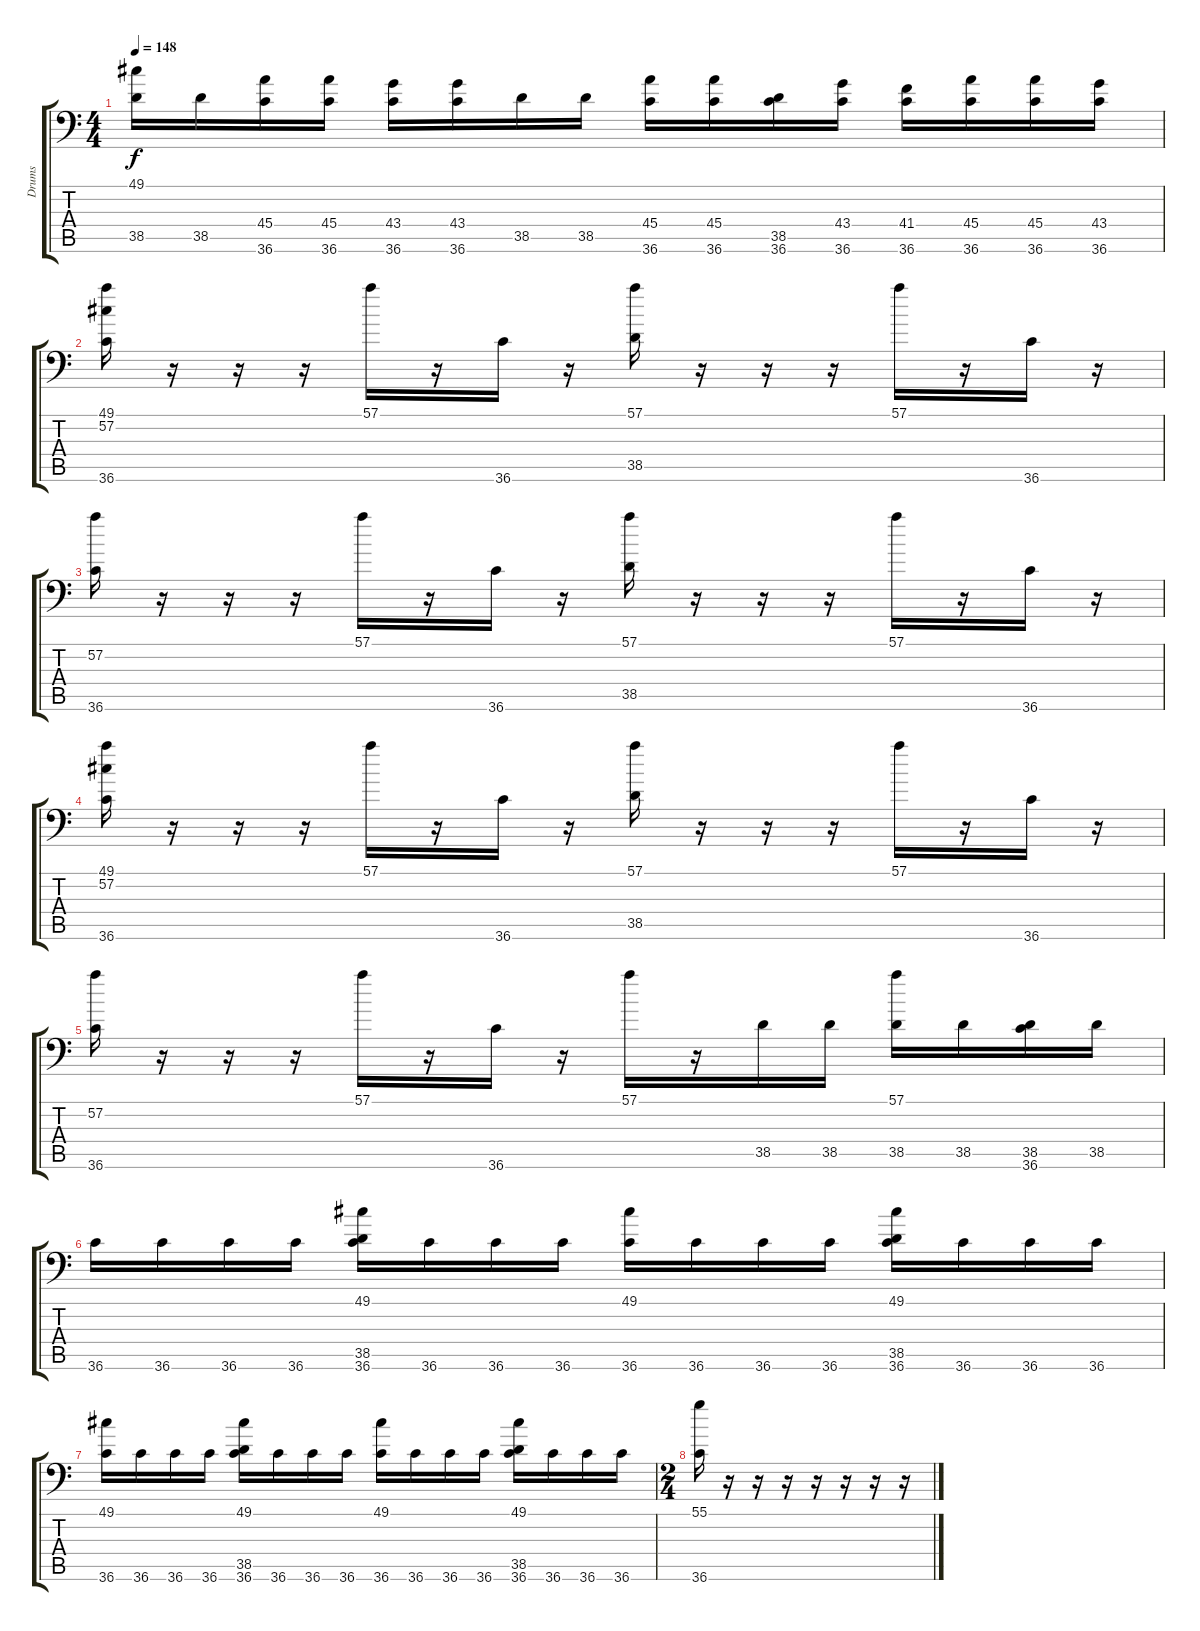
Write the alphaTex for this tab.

\track ("Drums" "Drums") {instrument acousticgrandpiano}
\staff {score tabs}
\tuning (C-1 C-1 C-1 C-1 C-1 C-1) {hide}
\ts (4 4)
\tempo 148
\clef f4
\ks c
(49.1 38.5).16{dy f} 38.5.16 (45.4 36.6).16 (45.4 36.6).16 (43.4 36.6).16 (43.4 36.6).16 38.5.16 38.5.16 (45.4 36.6).16 (45.4 36.6).16 (38.5 36.6).16 (43.4 36.6).16 (41.4 36.6).16 (45.4 36.6).16 (45.4 36.6).16 (43.4 36.6).16 |
(49.1 57.2 36.6).16 r.16 r.16 r.16 57.1.16 r.16 36.6.16 r.16 (57.1 38.5).16 r.16 r.16 r.16 57.1.16 r.16 36.6.16 r.16 |
(57.2 36.6).16 r.16 r.16 r.16 57.1.16 r.16 36.6.16 r.16 (57.1 38.5).16 r.16 r.16 r.16 57.1.16 r.16 36.6.16 r.16 |
(49.1 57.2 36.6).16 r.16 r.16 r.16 57.1.16 r.16 36.6.16 r.16 (57.1 38.5).16 r.16 r.16 r.16 57.1.16 r.16 36.6.16 r.16 |
(57.2 36.6).16 r.16 r.16 r.16 57.1.16 r.16 36.6.16 r.16 57.1.16 r.16 38.5.16 38.5.16 (57.1 38.5).16 38.5.16 (38.5 36.6).16 38.5.16 |
36.6.16 36.6.16 36.6.16 36.6.16 (49.1 38.5 36.6).16 36.6.16 36.6.16 36.6.16 (49.1 36.6).16 36.6.16 36.6.16 36.6.16 (49.1 38.5 36.6).16 36.6.16 36.6.16 36.6.16 |
(49.1 36.6).16 36.6.16 36.6.16 36.6.16 (49.1 38.5 36.6).16 36.6.16 36.6.16 36.6.16 (49.1 36.6).16 36.6.16 36.6.16 36.6.16 (49.1 38.5 36.6).16 36.6.16 36.6.16 36.6.16 |
\ts (2 4)
(55.1 36.6).16 r.16 r.16 r.16 r.16 r.16 r.16 r.16
